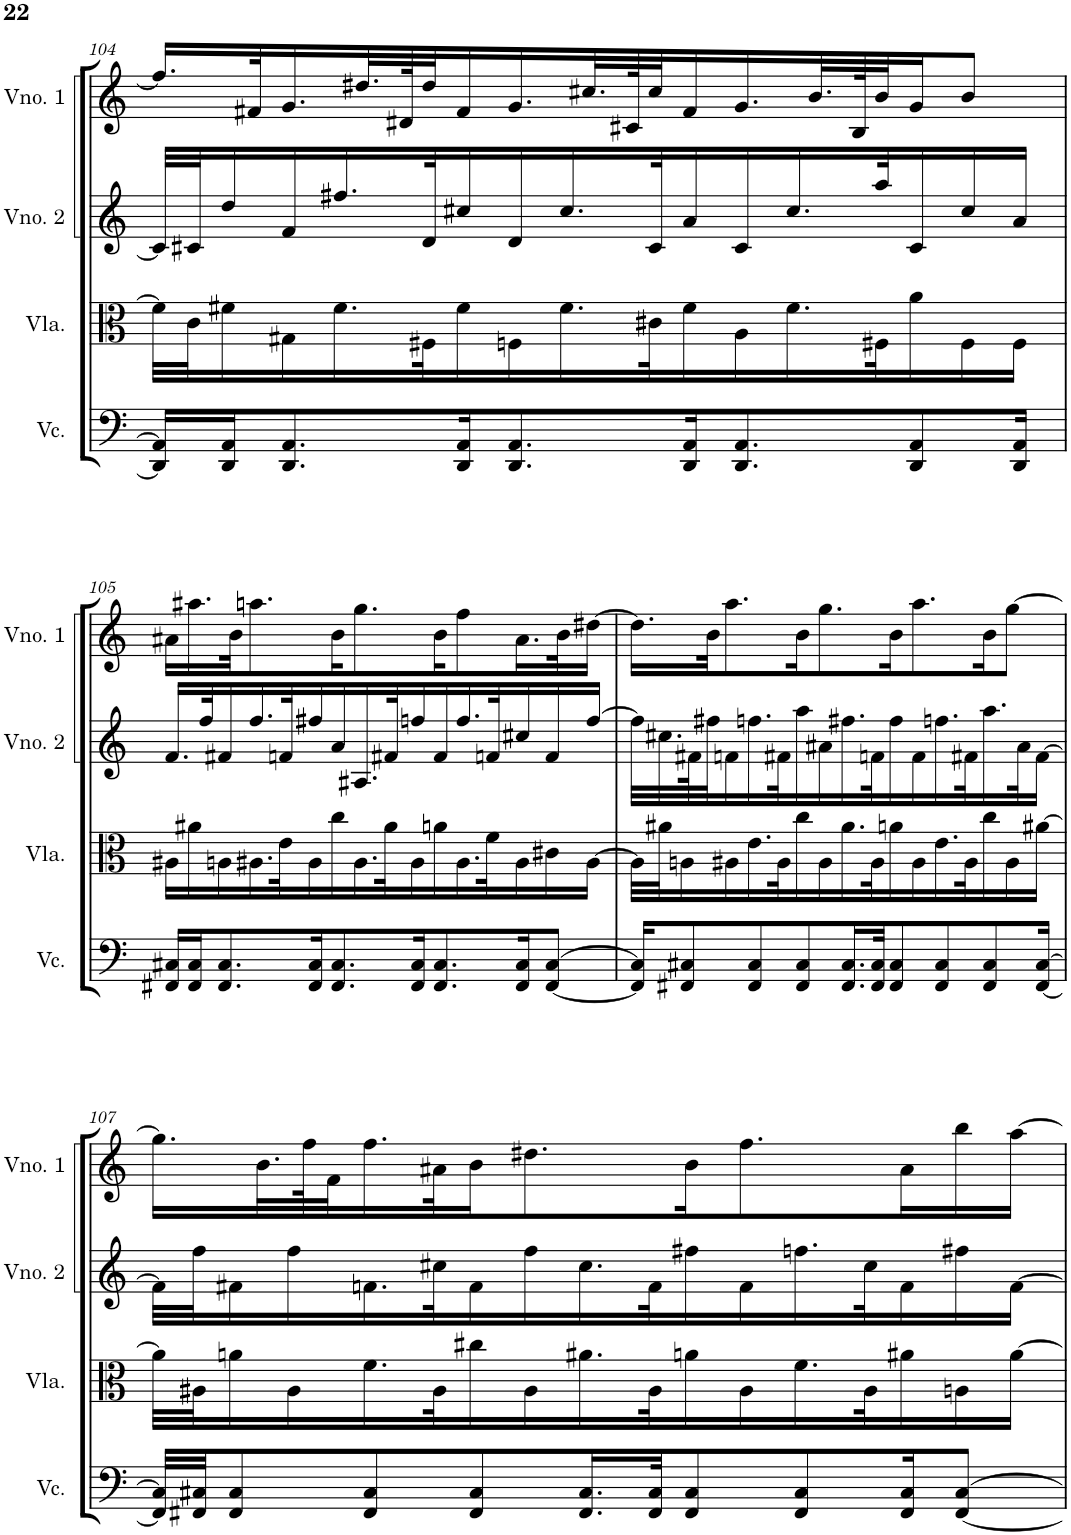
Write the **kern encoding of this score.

**kern	**kern	**kern	**kern
*part4	*part3	*part2	*part1
*staff4	*staff3	*staff2	*staff1
*I"Violoncelo	*I"Viola	*I"Violino 2	*I"Violino 1
*I'Vc.	*I'Vla.	*I'Vno. 2	*I'Vno. 1
!!LO:PB:g=z
*clefF4	*clefC3	*clefG2	*clefG2
*k[]	*k[]	*k[]	*k[]
*M4/4	*M4/4	*M4/4	*M4/4
=104	=104	=104	=104
16DD/] 16AA/]LL	32f#\LLL]	32c#/LLL]	16.ff/LL]
.	32c\J	32c#X/J	.
16DD/ 16AA/J	16f#X\	16dd/	.
.	.	.	32f#X/K
8.DD/ 8.AA/	16G#X\	16f/	16.g/
.	16.f#\	16.ff#X/	.
.	.	.	32.dd#X/L
.	.	.	64d#X/K
.	32F#X\K	32d/K	32dd#/J
16DD/ 16AA/K	16f#\	16cc#X/	16f#/
8.DD/ 8.AA/	16Fn\	16d/	16.g/
.	16.f#\	16.cc#/	.
.	.	.	32.cc#X/L
.	.	.	64c#X/K
.	32c#X\K	32c#/K	32cc#/J
16DD/ 16AA/K	16f#\	16a/	16f#/
8.DD/ 8.AA/	16A\	16c#/	16.g/
.	16.f#\	16.cc#/	.
.	.	.	32.b/L
.	.	.	64B/K
.	32F#X\K	32aa/K	32b/J
8DD/ 8AA/	16a\	16c#/	16g/J
.	16F#\	16cc#/	8b/J
16DD/ 16AA/Jk	16F#\JJ	16a/JJ	.
!!LO:LB:g=z
=105	=105	=105	=105
16FF#X/ 16C#X/LL	16A#X\LL	16.f/LL	16a#X\LL
16FF#/ 16C#/J	16a#X\	.	16.aa#X\
.	.	32ff/K	.
8.FF#/ 8.C#/	16An\	16f#X/	.
.	.	.	32b\JK
.	16.A#X\	16.ff/	8.aan\
.	32e\K	32fn/K	.
16FF#/ 16C#/K	16A#\	16ff#X/	.
8.FF#/ 8.C#/	16cc\	16a/	16b\K
.	16.A#\	16.A#X/	8.gg\
.	32a#\K	32f#X/K	.
16FF#/ 16C#/K	16A#\	16ffn/	.
8.FF#/ 8.C#/	16an\	16f#/	16b\K
.	16.A#\	16.ff/	8ff\
.	32f\K	32fn/K	.
16FF#/ 16C#/K	16A#\	16cc#X/	16.a#\L
[8FF#/ [8C#/J	16c#X\	16f/	.
.	.	.	32b\K
.	[16A#\JJ	[16ff/JJ	[16dd#X\JJ
=106	=106	=106	=106
16FF#/] 16C#/]KL	32A#\LLL]	32ff\LLL]	16.dd#\LL]
.	32a#X\J	32.cc#X\	.
8FF#X/ 8C#X/	16An\	.	.
.	.	64f#X\K	.
.	.	32ff#X\J	32b\JK
.	16A#X\	16fn\	8.aa\
8FF#/ 8C#/	16.e\	16.ffn\	.
.	32A#\K	32f#X\K	.
8FF#/ 8C#/	16cc\	16aa\	16b\K
.	16A#\	16a#X\	8.gg\
16.FF#/ 16.C#/L	16.a#\	16.ff#X\	.
32FF#/ 32C#/JK	32A#\K	32fn\K	.
8FF#/ 8C#/	16an\	16ff#\	16b\K
.	16A#\	16f\	8.aa\
8FF#/ 8C#/	16.e\	16.ffn\	.
.	32A#\K	32f#X\K	.
8FF#/ 8C#/	16cc\	16.aa\	16b\K
.	16A#\	.	[8gg\J
.	.	32a#\K	.
[16FF#/ [16C#/Jk	[16a#X\JJ	[16f#\JJ	.
!!LO:LB:g=z
=107	=107	=107	=107
32FF#/] 32C#/]LLL	32a#\LLL]	32f#\LLL]	16.gg\LL]
32FF#X/ 32C#X/JJ	32A#X\J	32ff\J	.
8FF#/ 8C#/	16an\	16f#X\	.
.	.	.	32.b\L
.	16A#\	16ff\	.
.	.	.	64ff\K
.	.	.	32f\J
8FF#/ 8C#/	16.f\	16.fn\	16.ff\
.	32A#\K	32cc#X\K	32a#X\K
8FF#/ 8C#/	16cc#X\	16f\	16b\J
.	16A#\	16ff\	8.dd#X\
16.FF#/ 16.C#/L	16.a#X\	16.cc#\	.
32FF#/ 32C#/JK	32A#\K	32f\K	.
8FF#/ 8C#/	16an\	16ff#X\	16b\K
.	16A#\	16f\	8.ff\
8FF#/ 8C#/	16.f\	16.ffn\	.
.	32A#\K	32cc#\K	.
16FF#/ 16C#/K	16a#X\	16f\	16a#\L
[8FF#/ [8C#/J	16An\	16ff#X\	16bb\
.	[16a#\JJ	[16f\JJ	[16aa\JJ
=	=	=	=
*-	*-	*-	*-
